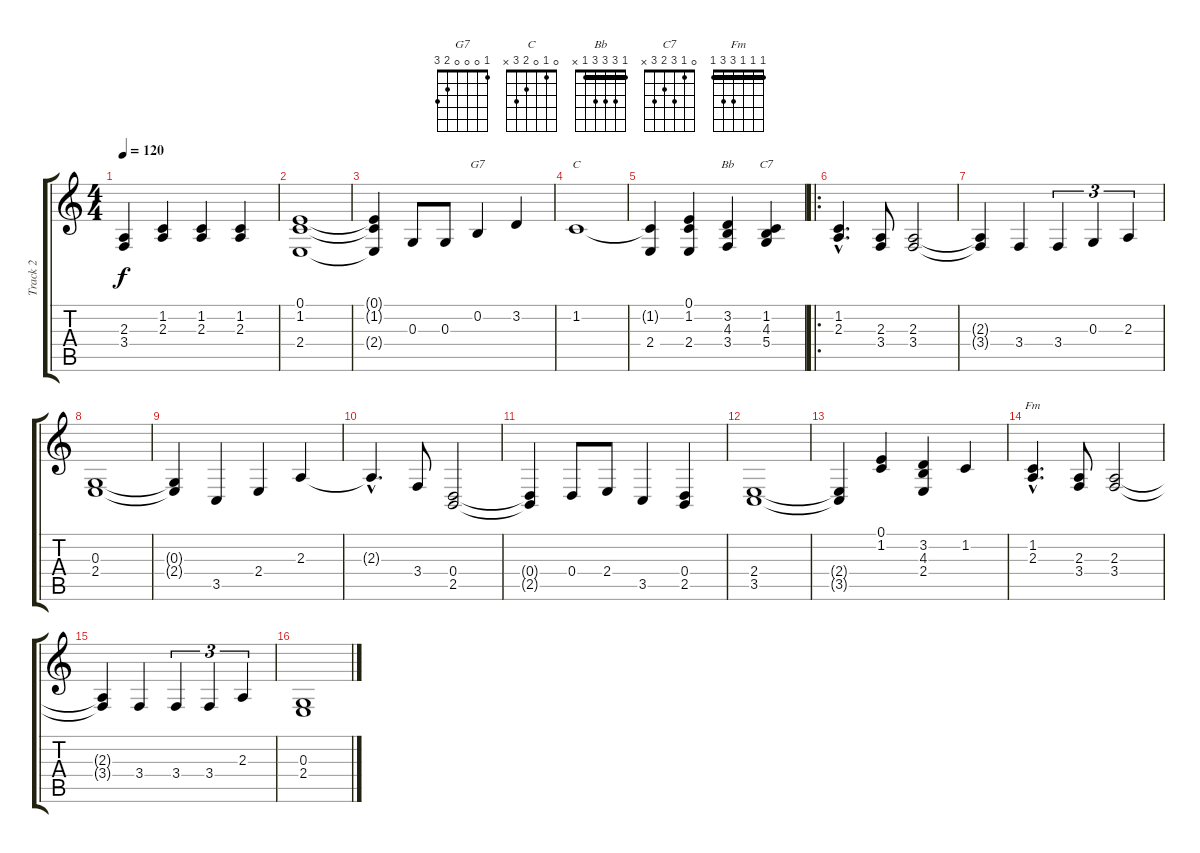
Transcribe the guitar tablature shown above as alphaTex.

\track ("Track 2" "Track 2") {instrument tremolostrings}
\staff {score tabs}
\tuning (E4 B3 G3 D3 A2 E2) {hide}
\chord ("G7" 1 0 0 0 2 3)
\chord ("C" 0 1 0 2 3 x)
\chord ("Bb" 1 3 3 3 1 x) {barre 1}
\chord ("C7" 0 1 3 2 3 x)
\chord ("Fm" 1 1 1 3 3 1) {barre 1}
\ts (4 4)
\tempo 120
\clef g2
\ks c
(2.3{t} 3.4{t}).4{dy f} (1.2 2.3).4 (1.2 2.3).4 (1.2 2.3).4 |
(0.1 1.2 2.4).1 |
(0.1{t} 1.2{t} 2.4{t}).4 0.3.8 0.3.8 0.2.4{ch "G7"} 3.2.4 |
1.2.1{ch "C"} |
(1.2{t} 2.4).4 (0.1 1.2 2.4).4 (3.2 4.3 3.4).4{ch "Bb"} (1.2 4.3 5.4).4{ch "C7"} |
\ro
(1.2{hac} 2.3{hac}).4{d} (2.3 3.4).8 (2.3 3.4).2 |
(2.3{t} 3.4{t}).4 3.4.4 3.4.4{tu (3 2)} 0.3.4{tu (3 2)} 2.3.4{tu (3 2)} |
(0.3 2.4).1 |
(0.3{t} 2.4{t}).4 3.5.4 2.4.4 2.3.4 |
2.3{hac t}.4{d} 3.4.8 (0.4 2.5).2 |
(0.4{t} 2.5{t}).4 0.4.8 2.4.8 3.5.4 (0.4 2.5).4 |
(2.4 3.5).1 |
(2.4{t} 3.5{t}).4 (0.1 1.2).4 (3.2 4.3 2.4).4 1.2.4 |
(1.2{hac} 2.3{hac}).4{d ch "Fm"} (2.3 3.4).8 (2.3 3.4).2 |
(2.3{t} 3.4{t}).4 3.4.4 3.4.4{tu (3 2)} 3.4.4{tu (3 2)} 2.3.4{tu (3 2)} |
(0.3 2.4).1
